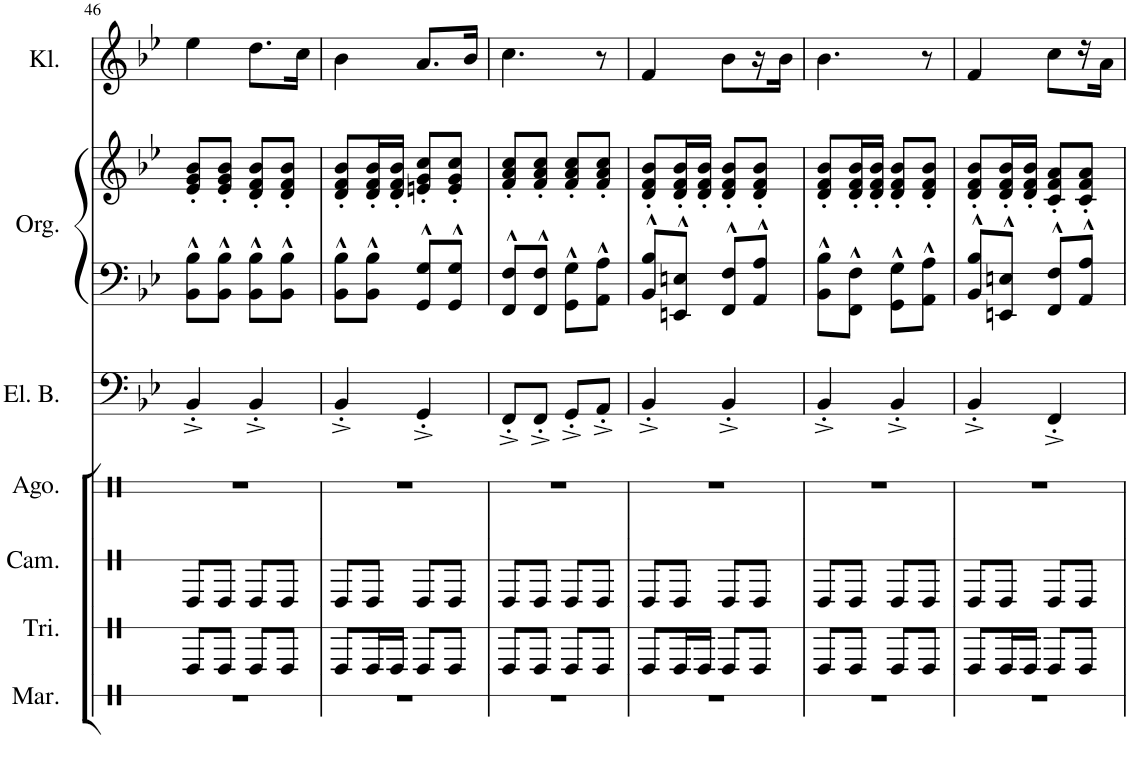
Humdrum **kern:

**kern	**kern	**kern	**kern	**kern	**kern	**kern	**kern
*part7	*part6	*part5	*part4	*part3	*part2	*part2	*part1
*staff8	*staff7	*staff6	*staff5	*staff4	*staff3	*staff2	*staff1
*I"Maracas	*I"Triangel	*I"Campana/Cowbell	*I"Agogo	*I"Electric Bass	*I"Orgel	*	*I"Klarinette
*I'Mar.	*I'Tri.	*I'Cam.	*I'Ago.	*I'El. B.	*I'Org.	*	*I'Kl.
!!LO:PB:g=z
*clefX	*clefX	*clefX	*clefX	*clefF4	*clefF4	*clefG2	*clefG2
*	*	*	*	*	*	*	*Trd1c2
*k[]	*k[]	*k[]	*k[]	*k[b-e-]	*k[b-e-]	*k[b-e-]	*k[b-e-]
*	*	*	*	*B-:	*B-:	*B-:	*B-:
*M2/4	*M2/4	*M2/4	*M2/4	*M2/4	*M2/4	*M2/4	*M2/4
=46	=46	=46	=46	=46	=46	=46	=46
2r	8e/L	8e/L	2r	4BB-'^/	8BB-\^^ 8B-\^^L	8e-/' 8g/' 8b-/'L	4ee-\
.	8e/J	8e/J	.	.	8BB-\^^ 8B-\^^J	8e-/' 8g/' 8b-/'J	.
.	8e/L	8e/L	.	4BB-'^/	8BB-\^^ 8B-\^^L	8d/' 8f/' 8b-/'L	8.dd\L
.	8e/J	8e/J	.	.	8BB-\^^ 8B-\^^J	8d/' 8f/' 8b-/'J	.
.	.	.	.	.	.	.	16cc\Jk
=47	=47	=47	=47	=47	=47	=47	=47
2r	8e/L	8e/L	2r	4BB-'^/	8BB-\^^ 8B-\^^L	8d/' 8f/' 8b-/'L	4b-\
.	16e/L	8e/J	.	.	8BB-\^^ 8B-\^^J	16d/' 16f/' 16b-/'L	.
.	16e/JJ	.	.	.	.	16d/' 16f/' 16b-/'JJ	.
.	8e/L	8e/L	.	4GG'^/	8GG/^^ 8G/^^L	8en/' 8g/' 8cc/'L	8.a/L
.	8e/J	8e/J	.	.	8GG/^^ 8G/^^J	8e/' 8g/' 8cc/'J	.
.	.	.	.	.	.	.	16b-/Jk
=48	=48	=48	=48	=48	=48	=48	=48
2r	8e/L	8e/L	2r	8FF'^/L	8FF/^^ 8F/^^L	8f/' 8a/' 8cc/'L	4.cc\
.	8e/J	8e/J	.	8FF'^/J	8FF/^^ 8F/^^J	8f/' 8a/' 8cc/'J	.
.	8e/L	8e/L	.	8GG'^/L	8GG\^^ 8G\^^L	8f/' 8a/' 8cc/'L	.
.	8e/J	8e/J	.	8AA'^/J	8AA\^^ 8A\^^J	8f/' 8a/' 8cc/'J	8r
=49	=49	=49	=49	=49	=49	=49	=49
2r	8e/L	8e/L	2r	4BB-'^/	8BB-/^^ 8B-/^^L	8d/' 8f/' 8b-/'L	4f/
.	16e/L	8e/J	.	.	8EEn/^^ 8En/^^J	16d/' 16f/' 16b-/'L	.
.	16e/JJ	.	.	.	.	16d/' 16f/' 16b-/'JJ	.
.	8e/L	8e/L	.	4BB-'^/	8FF/^^ 8F/^^L	8d/' 8f/' 8b-/'L	8b-\L
.	8e/J	8e/J	.	.	8AA/^^ 8A/^^J	8d/' 8f/' 8b-/'J	16r
.	.	.	.	.	.	.	16b-\JJ
=50	=50	=50	=50	=50	=50	=50	=50
2r	8e/L	8e/L	2r	4BB-'^/	8BB-\^^ 8B-\^^L	8d/' 8f/' 8b-/'L	4.b-\
.	8e/J	8e/J	.	.	8FF\^^ 8F\^^J	16d/' 16f/' 16b-/'L	.
.	.	.	.	.	.	16d/' 16f/' 16b-/'JJ	.
.	8e/L	8e/L	.	4BB-'^/	8GG\^^ 8G\^^L	8d/' 8f/' 8b-/'L	.
.	8e/J	8e/J	.	.	8AA\^^ 8A\^^J	8d/' 8f/' 8b-/'J	8r
=51	=51	=51	=51	=51	=51	=51	=51
2r	8e/L	8e/L	2r	4BB-'^/	8BB-/^^ 8B-/^^L	8d/' 8f/' 8b-/'L	4f/
.	16e/L	8e/J	.	.	8EEn/^^ 8En/^^J	16d/' 16f/' 16b-/'L	.
.	16e/JJ	.	.	.	.	16d/' 16f/' 16b-/'JJ	.
.	8e/L	8e/L	.	4FF'^/	8FF/^^ 8F/^^L	8c/' 8f/' 8a/'L	8cc\L
.	8e/J	8e/J	.	.	8AA/^^ 8A/^^J	8c/' 8f/' 8a/'J	16r
.	.	.	.	.	.	.	16a\JJ
=	=	=	=	=	=	=	=
*-	*-	*-	*-	*-	*-	*-	*-
